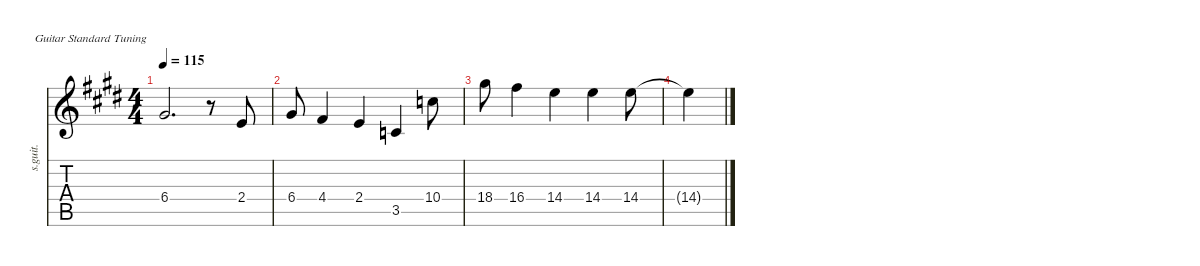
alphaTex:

\defaultSystemsLayout 4
\hideDynamics
\bracketExtendMode nobrackets
\otherSystemsTrackNameOrientation horizontal
\track ("Steel Guitar" "s.guit.") {instrument acousticguitarsteel}
\staff {score tabs}
\tuning (E4 B3 G3 D3 A2 E2)
\ts (4 4)
\tempo 115
\clef g2
\ks e
6.4{acc #}.2{d dy mf beam Up} r.8{beam Up} 2.4{acc forcenatural}.8{beam Up} |
6.4{acc #}.8{beam Up} 4.4{acc #}.4{beam Up} 2.4{acc forcenatural}.4{beam Up} 3.5{acc forcenatural}.4{beam Up} 10.4{acc forcenatural}.8{beam Down} |
18.4{acc #}.8{beam Down} 16.4{acc #}.4{beam Down} 14.4{acc forcenatural}.4{beam Down} 14.4{acc forcenatural}.4{beam Down} 14.4{acc forcenatural}.8{beam Down} |
14.4{t acc forcenatural}.4{beam Down}
